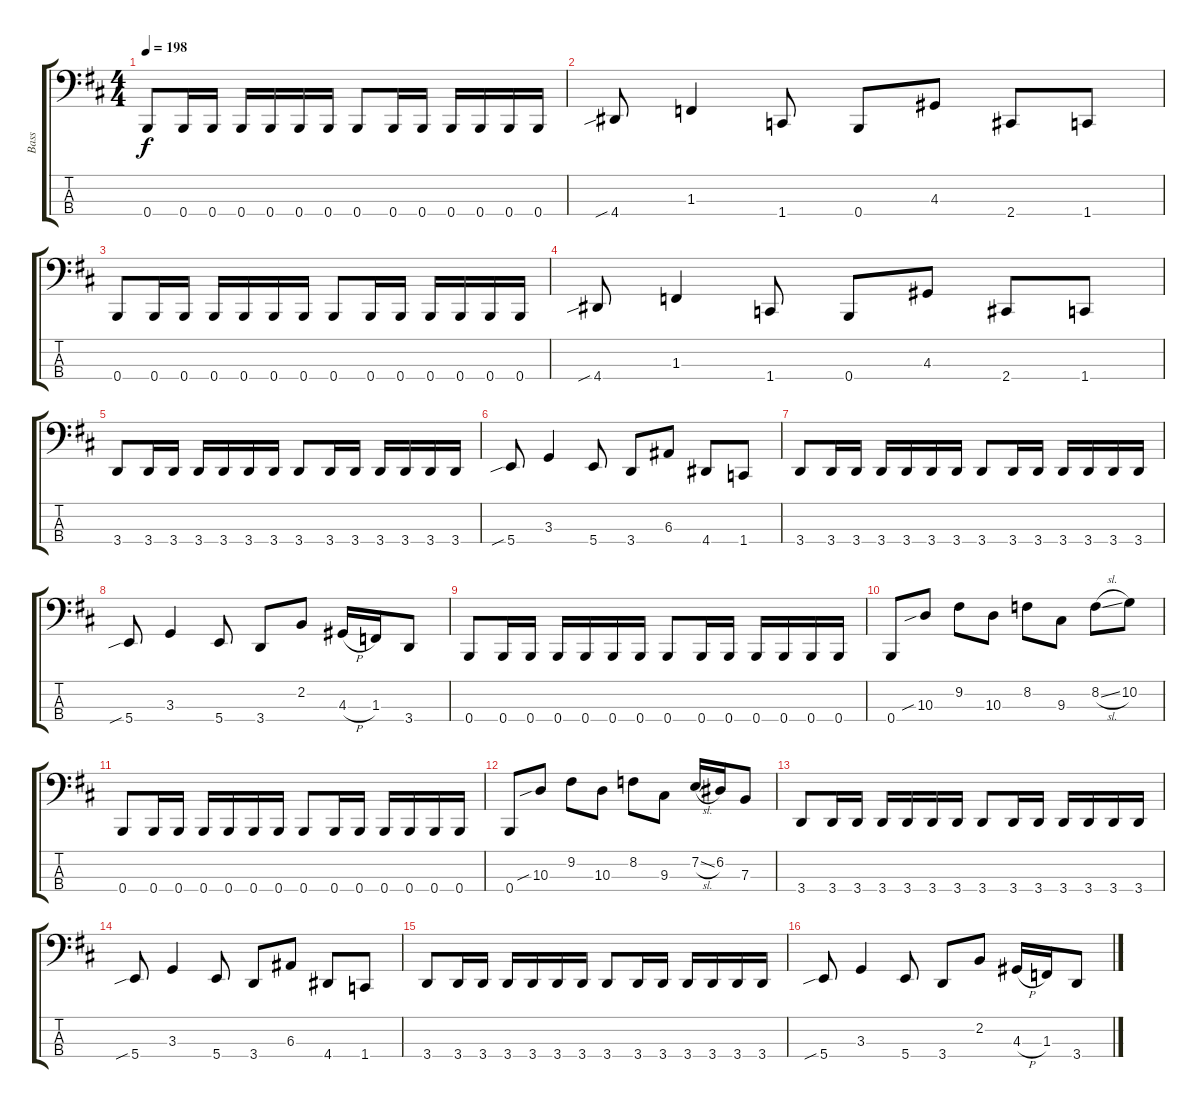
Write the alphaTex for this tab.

\track ("Bass " "Bass ") {instrument electricbassfinger}
\staff {score tabs}
\tuning (D2 A1 E1 B0) {hide}
\ts (4 4)
\tempo 198
\clef f4
\ks d
0.4.8{dy f} 0.4.16 0.4.16 0.4.16 0.4.16 0.4.16 0.4.16 0.4.8 0.4.16 0.4.16 0.4.16 0.4.16 0.4.16 0.4.16 |
4.4{sib}.8 1.3.4 1.4.8 0.4.8 4.3.8 2.4.8 1.4.8 |
0.4.8 0.4.16 0.4.16 0.4.16 0.4.16 0.4.16 0.4.16 0.4.8 0.4.16 0.4.16 0.4.16 0.4.16 0.4.16 0.4.16 |
4.4{sib}.8 1.3.4 1.4.8 0.4.8 4.3.8 2.4.8 1.4.8 |
3.4.8 3.4.16 3.4.16 3.4.16 3.4.16 3.4.16 3.4.16 3.4.8 3.4.16 3.4.16 3.4.16 3.4.16 3.4.16 3.4.16 |
5.4{sib}.8 3.3.4 5.4.8 3.4.8 6.3.8 4.4.8 1.4.8 |
3.4.8 3.4.16 3.4.16 3.4.16 3.4.16 3.4.16 3.4.16 3.4.8 3.4.16 3.4.16 3.4.16 3.4.16 3.4.16 3.4.16 |
5.4{sib}.8 3.3.4 5.4.8 3.4.8 2.2.8 4.3{h}.16 1.3.16 3.4.8 |
0.4.8 0.4.16 0.4.16 0.4.16 0.4.16 0.4.16 0.4.16 0.4.8 0.4.16 0.4.16 0.4.16 0.4.16 0.4.16 0.4.16 |
0.4.8 10.3{sib}.8 9.2.8 10.3.8 8.2.8 9.3.8 8.2{sl}.8 10.2.8 |
0.4.8 0.4.16 0.4.16 0.4.16 0.4.16 0.4.16 0.4.16 0.4.8 0.4.16 0.4.16 0.4.16 0.4.16 0.4.16 0.4.16 |
0.4.8 10.3{sib}.8 9.2.8 10.3.8 8.2.8 9.3.8 7.2{sl}.16 6.2.16 7.3.8 |
3.4.8 3.4.16 3.4.16 3.4.16 3.4.16 3.4.16 3.4.16 3.4.8 3.4.16 3.4.16 3.4.16 3.4.16 3.4.16 3.4.16 |
5.4{sib}.8 3.3.4 5.4.8 3.4.8 6.3.8 4.4.8 1.4.8 |
3.4.8 3.4.16 3.4.16 3.4.16 3.4.16 3.4.16 3.4.16 3.4.8 3.4.16 3.4.16 3.4.16 3.4.16 3.4.16 3.4.16 |
5.4{sib}.8 3.3.4 5.4.8 3.4.8 2.2.8 4.3{h}.16 1.3.16 3.4.8
